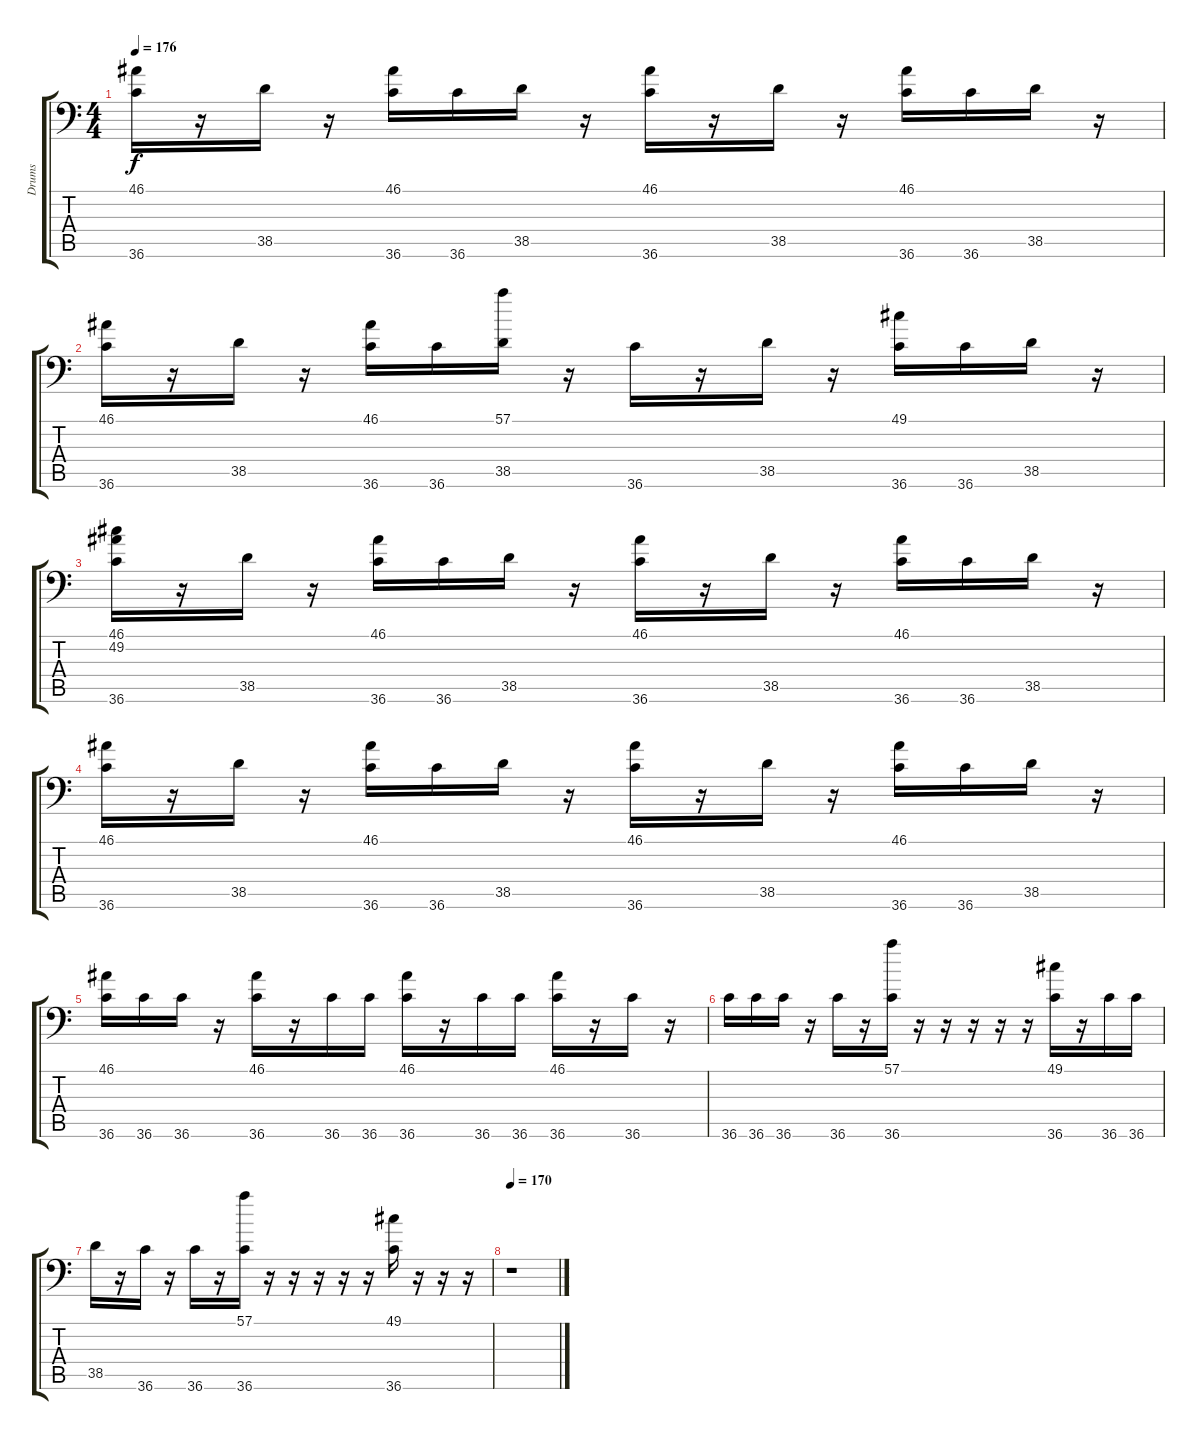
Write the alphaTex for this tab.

\track ("Drums" "Drums") {instrument acousticgrandpiano}
\staff {score tabs}
\tuning (C-1 C-1 C-1 C-1 C-1 C-1) {hide}
\ts (4 4)
\tempo 176
\clef f4
\ks c
(46.1 36.6).16{dy f} r.16 38.5.16 r.16 (46.1 36.6).16 36.6.16 38.5.16 r.16 (46.1 36.6).16 r.16 38.5.16 r.16 (46.1 36.6).16 36.6.16 38.5.16 r.16 |
(46.1 36.6).16 r.16 38.5.16 r.16 (46.1 36.6).16 36.6.16 (57.1 38.5).16 r.16 36.6.16 r.16 38.5.16 r.16 (49.1 36.6).16 36.6.16 38.5.16 r.16 |
(46.1 49.2 36.6).16 r.16 38.5.16 r.16 (46.1 36.6).16 36.6.16 38.5.16 r.16 (46.1 36.6).16 r.16 38.5.16 r.16 (46.1 36.6).16 36.6.16 38.5.16 r.16 |
(46.1 36.6).16 r.16 38.5.16 r.16 (46.1 36.6).16 36.6.16 38.5.16 r.16 (46.1 36.6).16 r.16 38.5.16 r.16 (46.1 36.6).16 36.6.16 38.5.16 r.16 |
(46.1 36.6).16 36.6.16 36.6.16 r.16 (46.1 36.6).16 r.16 36.6.16 36.6.16 (46.1 36.6).16 r.16 36.6.16 36.6.16 (46.1 36.6).16 r.16 36.6.16 r.16 |
36.6.16 36.6.16 36.6.16 r.16 36.6.16 r.16 (57.1 36.6).16 r.16 r.16 r.16 r.16 r.16 (49.1 36.6).16 r.16 36.6.16 36.6.16 |
38.5.16 r.16 36.6.16 r.16 36.6.16 r.16 (57.1 36.6).16 r.16 r.16 r.16 r.16 r.16 (49.1 36.6).16 r.16 r.16 r.16 |
\tempo 170
r.1
